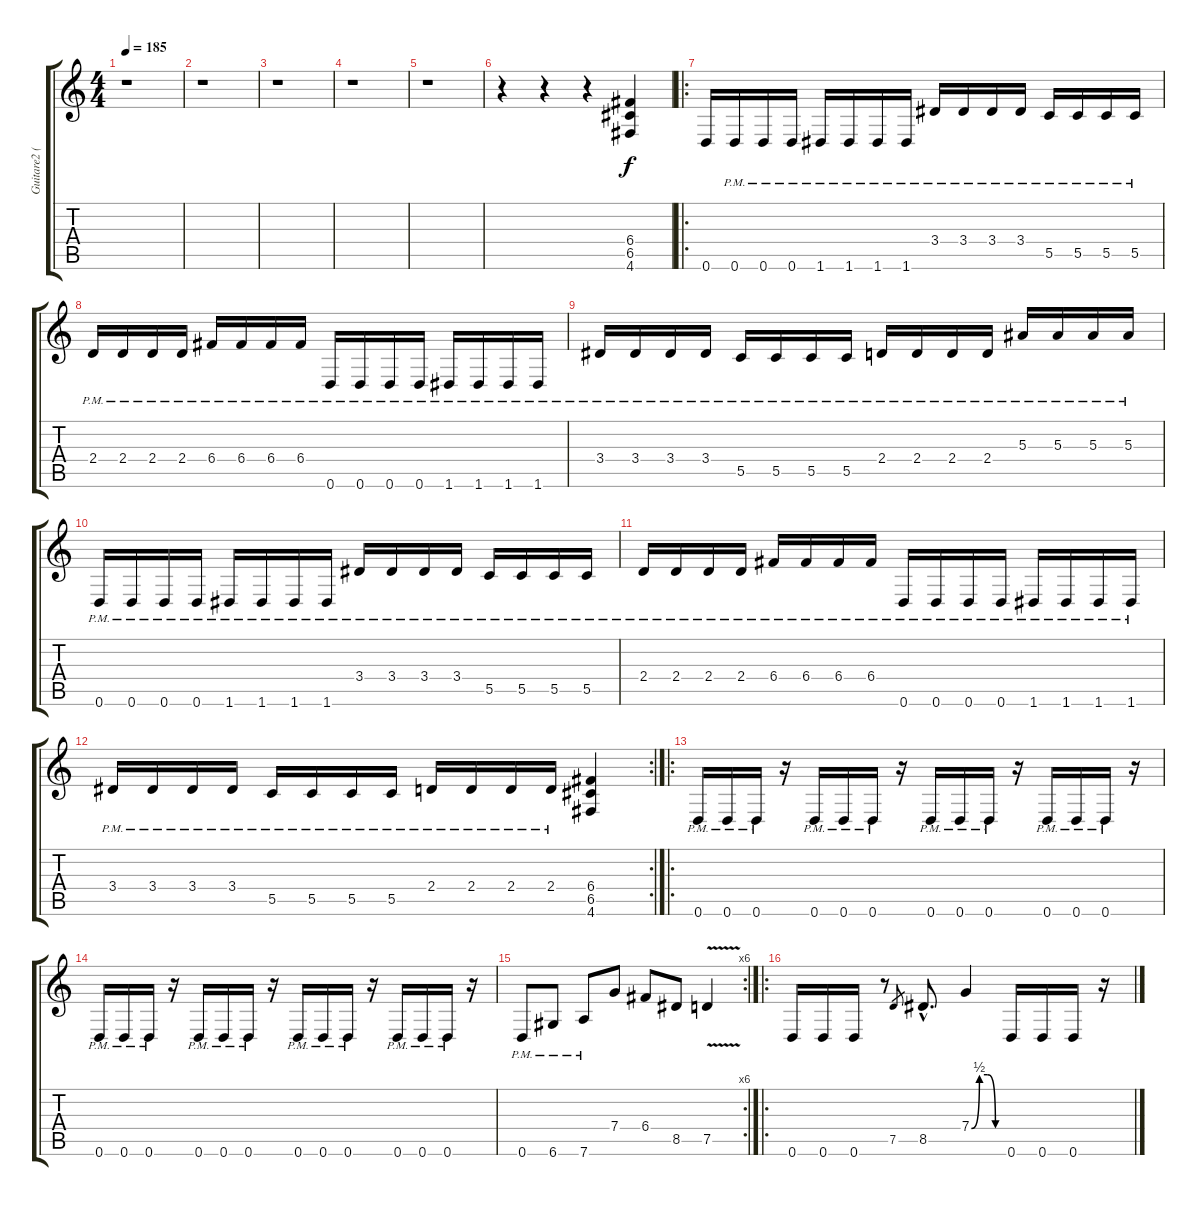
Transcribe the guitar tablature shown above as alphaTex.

\track ("Guitare2 (solo)" "Guitare2 (") {instrument distortionguitar}
\staff {score tabs}
\tuning (D4 A3 F3 C3 G2 D2) {hide}
\ts (4 4)
\tempo 185
\clef g2
\ks c
r.1{dy f instrument distortionguitar} |
r.1 |
r.1 |
r.1 |
r.1 |
r.4 r.4 r.4 (6.4 6.5 4.6).4 |
\ro
0.6.16 0.6{pm}.16 0.6{pm}.16 0.6{pm}.16 1.6{pm}.16 1.6{pm}.16 1.6{pm}.16 1.6{pm}.16 3.4{pm}.16 3.4{pm}.16 3.4{pm}.16 3.4{pm}.16 5.5{pm}.16 5.5{pm}.16 5.5{pm}.16 5.5{pm}.16 |
2.4{pm}.16 2.4{pm}.16 2.4{pm}.16 2.4{pm}.16 6.4{pm}.16 6.4{pm}.16 6.4{pm}.16 6.4{pm}.16 0.6{pm}.16 0.6{pm}.16 0.6{pm}.16 0.6{pm}.16 1.6{pm}.16 1.6{pm}.16 1.6{pm}.16 1.6{pm}.16 |
3.4{pm}.16 3.4{pm}.16 3.4{pm}.16 3.4{pm}.16 5.5{pm}.16 5.5{pm}.16 5.5{pm}.16 5.5{pm}.16 2.4{pm}.16 2.4{pm}.16 2.4{pm}.16 2.4{pm}.16 5.3{pm}.16 5.3{pm}.16 5.3{pm}.16 5.3{pm}.16 |
0.6{pm}.16 0.6{pm}.16 0.6{pm}.16 0.6{pm}.16 1.6{pm}.16 1.6{pm}.16 1.6{pm}.16 1.6{pm}.16 3.4{pm}.16 3.4{pm}.16 3.4{pm}.16 3.4{pm}.16 5.5{pm}.16 5.5{pm}.16 5.5{pm}.16 5.5{pm}.16 |
2.4{pm}.16 2.4{pm}.16 2.4{pm}.16 2.4{pm}.16 6.4{pm}.16 6.4{pm}.16 6.4{pm}.16 6.4{pm}.16 0.6{pm}.16 0.6{pm}.16 0.6{pm}.16 0.6{pm}.16 1.6{pm}.16 1.6{pm}.16 1.6{pm}.16 1.6{pm}.16 |
\rc 2
3.4{pm}.16 3.4{pm}.16 3.4{pm}.16 3.4{pm}.16 5.5{pm}.16 5.5{pm}.16 5.5{pm}.16 5.5{pm}.16 2.4{pm}.16 2.4{pm}.16 2.4{pm}.16 2.4{pm}.16 (6.4 6.5 4.6).4 |
\ro
0.6{pm}.16 0.6{pm}.16 0.6{pm}.16 r.16 0.6{pm}.16 0.6{pm}.16 0.6{pm}.16 r.16 0.6{pm}.16 0.6{pm}.16 0.6{pm}.16 r.16 0.6{pm}.16 0.6{pm}.16 0.6{pm}.16 r.16 |
0.6{pm}.16 0.6{pm}.16 0.6{pm}.16 r.16 0.6{pm}.16 0.6{pm}.16 0.6{pm}.16 r.16 0.6{pm}.16 0.6{pm}.16 0.6{pm}.16 r.16 0.6{pm}.16 0.6{pm}.16 0.6{pm}.16 r.16 |
\rc 6
0.6{pm}.8 6.6{pm}.8 7.6{pm}.8 7.4.8 6.4.8 8.5.8 7.5{v}.4 |
\ro
0.6.16 0.6.16 0.6.16 r.8 7.5.8{gr} 8.5{hac}.8{d} 7.4{be (custom 0 0 15 2 30 2 45 0 60 0)}.4 0.6.16 0.6.16 0.6.16 r.16
